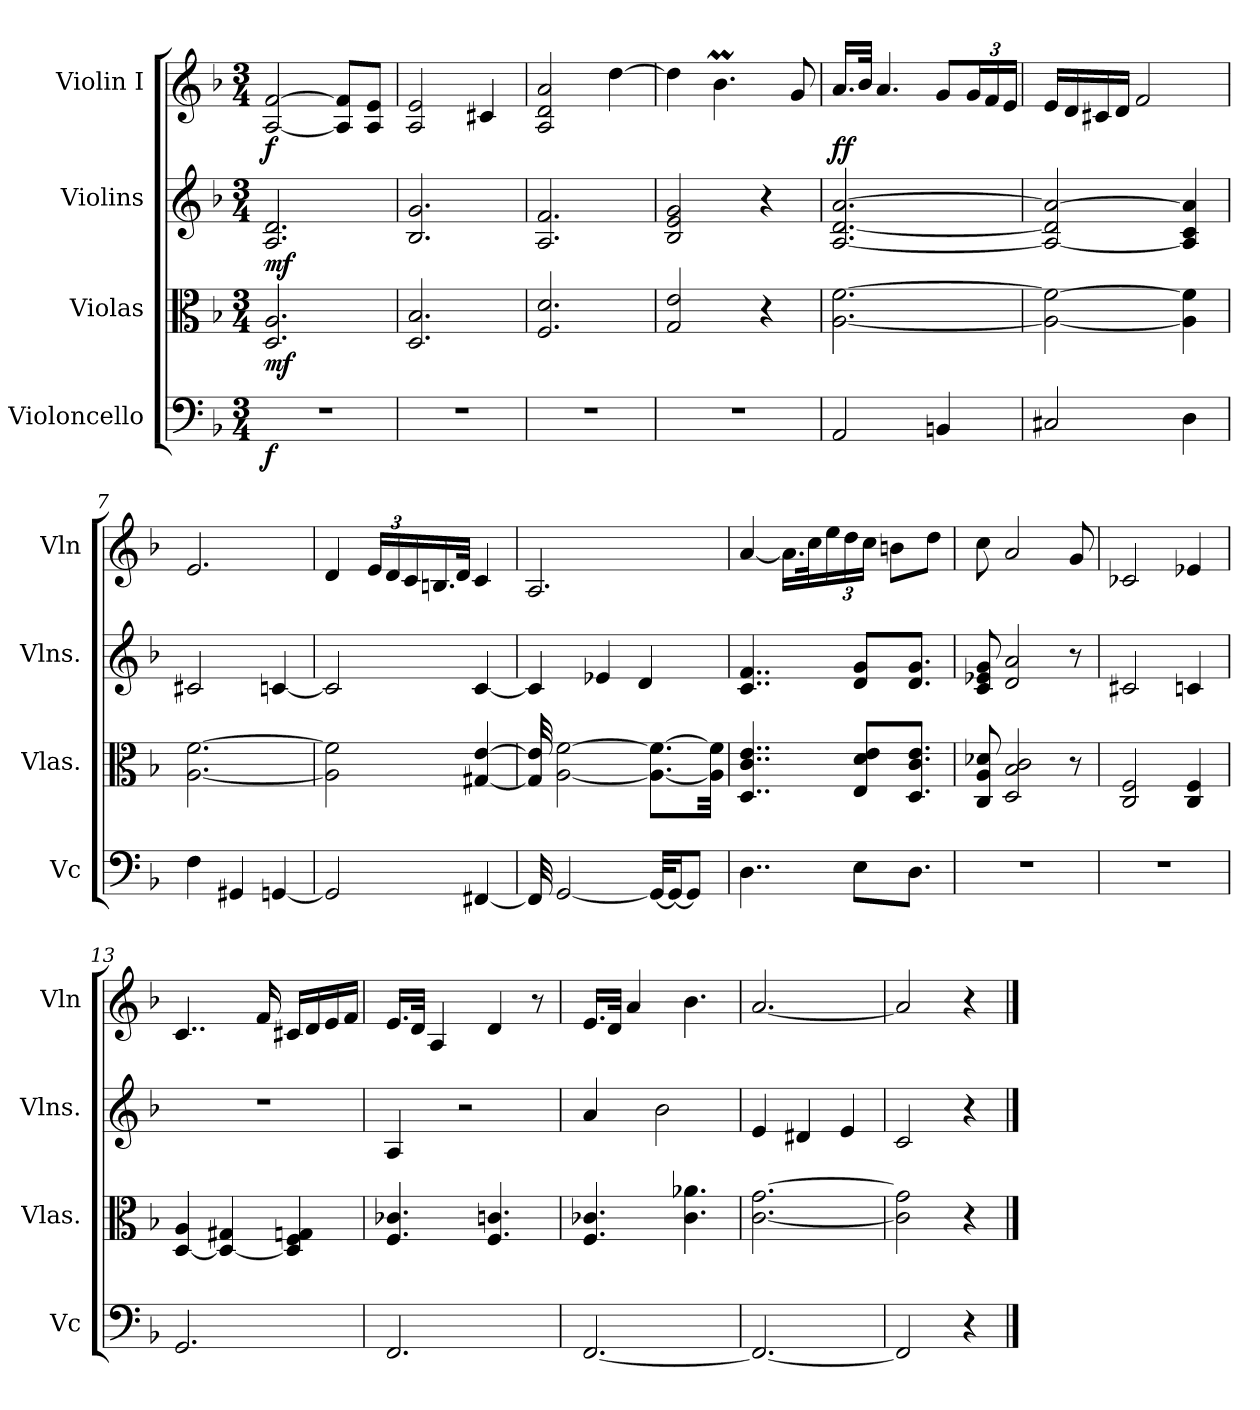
**kern	**dynam	**kern	**dynam	**kern	**dynam	**kern	**dynam
*part4	*part4	*part3	*part3	*part2	*part2	*part1	*part1
*staff4	*staff4	*staff3	*staff3	*staff2	*staff2	*staff1	*staff1
*I"Violoncello	*	*I"Violas	*	*I"Violins	*	*I"Violin I	*
*I'Vc	*	*I'Vlas.	*	*I'Vlns.	*	*I'Vln	*
*clefF4	*	*clefC3	*	*clefG2	*	*clefG2	*
*k[b-]	*	*k[b-]	*	*k[b-]	*	*k[b-]	*
*M3/4	*	*M3/4	*	*M3/4	*	*M3/4	*
*MM60	*	*MM60	*	*MM60	*	*MM60	*
=1	=1	=1	=1	=1	=1	=1	=1
!	!LO:DY:b	!	!LO:DY:b	!	!LO:DY:b	!	!LO:DY:b
2.r	f	2.D/ 2.A/	mf	2.A/ 2.d/	mf	[2A/ [2f/	f
.	.	.	.	.	.	8A/] 8f/]L	.
.	.	.	.	.	.	8A/ 8e/J	.
=2	=2	=2	=2	=2	=2	=2	=2
2.r	.	2.D/ 2.B-/	.	2.B-/ 2.g/	.	2A/ 2e/	.
.	.	.	.	.	.	4c#X/	.
=3	=3	=3	=3	=3	=3	=3	=3
2.r	.	2.F/ 2.d/	.	2.A/ 2.f/	.	2A/ 2d/ 2a/	.
.	.	.	.	.	.	[4dd\	.
=4	=4	=4	=4	=4	=4	=4	=4
2.r	.	2G/ 2e/	.	2B-/ 2e/ 2g/	.	4dd\]	.
.	.	.	.	.	.	4.b-M\	.
.	.	4r	.	4r	.	.	.
.	.	.	.	.	.	8g/	.
=5	=5	=5	=5	=5	=5	=5	=5
!	!	!	!	!	!	!	!LO:DY:b
2AA/	.	[2.A\ [2.f\	.	[2.A/ [2.d/ [2.a/	.	16.a/LL	ff
.	.	.	.	.	.	32b-/JJk	.
.	.	.	.	.	.	4.a/	.
4BBn/	.	.	.	.	.	8g/L	.
*	*	*	*	*	*	*Xbrackettup	*
.	.	.	.	.	.	24g/L	.
.	.	.	.	.	.	24f/	.
.	.	.	.	.	.	24e/JJ	.
=6	=6	=6	=6	=6	=6	=6	=6
2C#X/	.	2A\_ 2f\_	.	2A/_ 2d/] 2a/_	.	16e/LL	.
.	.	.	.	.	.	16d/	.
.	.	.	.	.	.	16c#X/	.
.	.	.	.	.	.	16d/JJ	.
.	.	.	.	.	.	2f/	.
4D\	.	4A\] 4f\]	.	4A/] 4c/ 4a/]	.	.	.
!!LO:LB:g=z
=7	=7	=7	=7	=7	=7	=7	=7
4F\	.	[2.A\ [2.f\	.	2c#X/	.	2.e/	.
4GG#X/	.	.	.	.	.	.	.
[4GGn/	.	.	.	[4cn/	.	.	.
=8	=8	=8	=8	=8	=8	=8	=8
2GG/]	.	2A\] 2f\]	.	2c/]	.	4d/	.
.	.	.	.	.	.	24e/LL	.
.	.	.	.	.	.	24d/	.
.	.	.	.	.	.	24c/	.
.	.	.	.	.	.	16.Bn/	.
.	.	.	.	.	.	32d/JJk	.
[4FF#X/	.	[4G#X/ [4e/	.	[4c/	.	4c/	.
=9	=9	=9	=9	=9	=9	=9	=9
32FF#/]	.	32G#/] 32e/]	.	4c/]	.	2.A/	.
[2GG/	.	[2A\ [2f\	.	.	.	.	.
.	.	.	.	4e-X/	.	.	.
.	.	.	.	4d/	.	.	.
32GG/KLL_	.	8.A\_ 8.f\_L	.	.	.	.	.
16GG/J_	.	.	.	.	.	.	.
8GG/J]	.	.	.	.	.	.	.
.	.	32A\] 32f\]Jkk	.	.	.	.	.
=10	=10	=10	=10	=10	=10	=10	=10
4..D\	.	4..D/ 4..c/ 4..e/	.	4..c/ 4..f/	.	[4a/	.
.	.	.	.	.	.	16.a\LL]	.
.	.	.	.	.	.	32cc\K	.
.	.	.	.	.	.	24ee\	.
.	.	.	.	.	.	24dd\	.
8E\L	.	8E/ 8d/ 8e/L	.	8d/ 8g/L	.	.	.
.	.	.	.	.	.	24cc\JJ	.
.	.	.	.	.	.	8bn\L	.
8.D\J	.	8.D/ 8.c/ 8.e/J	.	8.d/ 8.g/J	.	.	.
.	.	.	.	.	.	8dd\J	.
=11	=11	=11	=11	=11	=11	=11	=11
2.r	.	8C/ 8A/ 8d-X/	.	8c/ 8e-X/ 8g/	.	8cc\	.
.	.	2D/ 2B-/ 2c/	.	2d/ 2a/	.	2a/	.
.	.	8r	.	8r	.	8g/	.
!!LO:LB:g=z
=12	=12	=12	=12	=12	=12	=12	=12
2.r	.	2C/ 2F/	.	2c#X/	.	2c-X/	.
.	.	4C/ 4F/	.	4cn/	.	4e-X/	.
=13	=13	=13	=13	=13	=13	=13	=13
2.GG/	.	[4D/ 4A/	.	2.r	.	4..c/	.
.	.	4D/_ 4G#X/	.	.	.	.	.
.	.	.	.	.	.	16f/	.
.	.	4D/] 4F/ 4Gn/	.	.	.	16c#X/LL	.
.	.	.	.	.	.	16d/	.
.	.	.	.	.	.	16e/	.
.	.	.	.	.	.	16f/JJ	.
=14	=14	=14	=14	=14	=14	=14	=14
2.FF/	.	4.F/ 4.c-X/	.	4A/	.	16.e/LL	.
.	.	.	.	.	.	32d/JJk	.
.	.	.	.	.	.	4A/	.
.	.	.	.	2r	.	.	.
.	.	4.F/ 4.cn/	.	.	.	4d/	.
.	.	.	.	.	.	8r	.
=15	=15	=15	=15	=15	=15	=15	=15
[2.FF/	.	4.F/ 4.c-X/	.	4a/	.	16.e/LL	.
.	.	.	.	.	.	32d/JJk	.
.	.	.	.	.	.	4a/	.
.	.	.	.	2b-\	.	.	.
.	.	4.c-\ 4.a-X\	.	.	.	4.b-\	.
=16	=16	=16	=16	=16	=16	=16	=16
2.FF/_	.	[2.c\ [2.g\	.	4e/	.	[2.a/	.
.	.	.	.	4d#X/	.	.	.
.	.	.	.	4e/	.	.	.
=17	=17	=17	=17	=17	=17	=17	=17
2FF/]	.	2c\] 2g\]	.	2c/	.	2a/]	.
4r	.	4r	.	4r	.	4r	.
==	==	==	==	==	==	==	==
*-	*-	*-	*-	*-	*-	*-	*-
